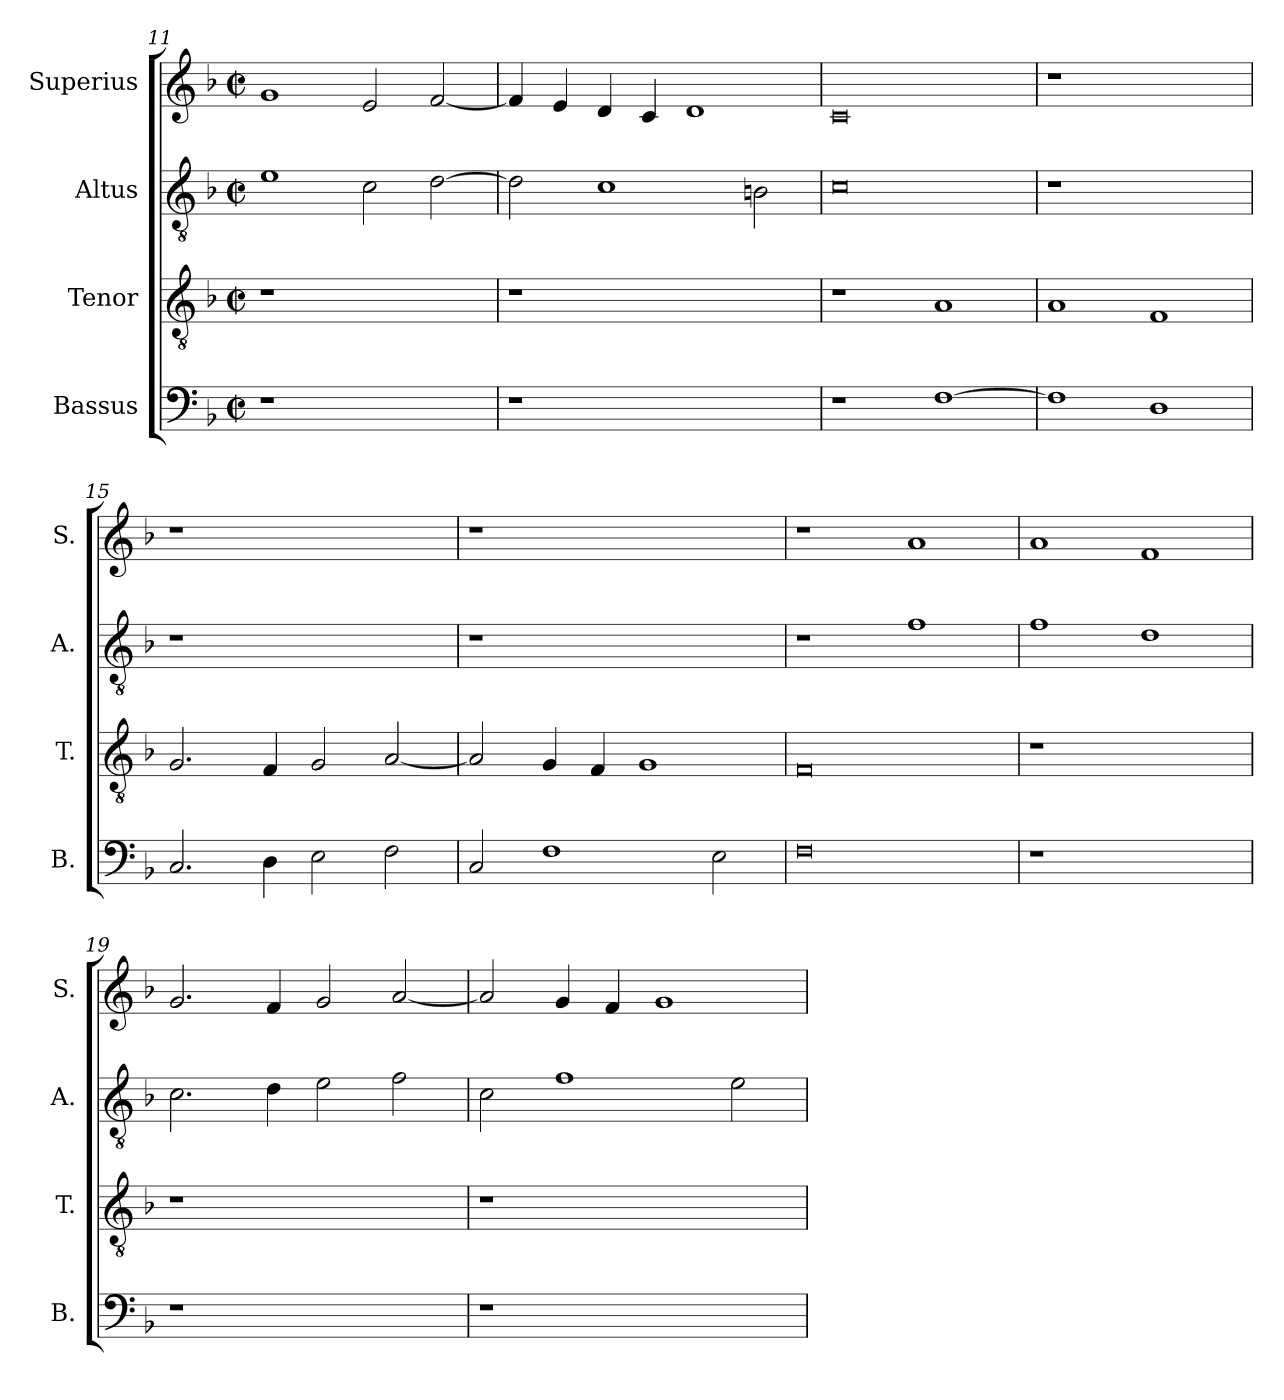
**kern	**kern	**kern	**kern
*part4	*part3	*part2	*part1
*staff4	*staff3	*staff2	*staff1
*I"Bassus	*I"Tenor	*I"Altus	*I"Superius
*I'B.	*I'T.	*I'A.	*I'S.
*clefF4	*clefGv2	*clefGv2	*clefG2
*	*ITrd7c12	*ITrd7c12	*
*k[b-]	*k[b-]	*k[b-]	*k[b-]
*F:	*F:	*F:	*F:
*M2/2	*M2/2	*M2/2	*M2/2
*met(c|)	*met(c|)	*met(c|)	*met(c|)
=11	=11	=11	=11
!LO:N:vis=1	!LO:N:vis=1	!	!
1r	1r	1Ei	1gi
1ryy	1ryy	2Ci\	2ei/
.	.	[>2Di\	[<2fi/
=12	=12	=12	=12
!LO:N:vis=1	!LO:N:vis=1	!	!
1r	1r	2Di\]	4fi/]
.	.	.	4ei/
.	.	1Ci	4di/
.	.	.	4ci/
1ryy	1ryy	.	1di
.	.	2BBni\	.
=13	=13	=13	=13
1r	1r	0Ci	0ci
[>1Fi	1AAi	.	.
!!LO:PB:g=z
=14	=14	=14	=14
!	!	!LO:N:vis=1	!LO:N:vis=1
1Fi]	1AAi	1r	1r
1Di	1FFi	1ryy	1ryy
=15	=15	=15	=15
!	!	!LO:N:vis=1	!LO:N:vis=1
2.Ci/	2.GGi/	1r	1r
4Di\	4FFi/	.	.
2Ei\	2GGi/	1ryy	1ryy
2Fi\	[<2AAi/	.	.
=16	=16	=16	=16
!	!	!LO:N:vis=1	!LO:N:vis=1
2Ci/	2AAi/]	1r	1r
1Fi	4GGi/	.	.
.	4FFi/	.	.
.	1GGi	1ryy	1ryy
2Ei\	.	.	.
=17	=17	=17	=17
0Fi	0FFi	1r	1r
.	.	1Fi	1ai
=18	=18	=18	=18
!LO:N:vis=1	!LO:N:vis=1	!	!
1r	1r	1Fi	1ai
1ryy	1ryy	1Di	1fi
=19	=19	=19	=19
!LO:N:vis=1	!LO:N:vis=1	!	!
1r	1r	2.Ci\	2.gi/
.	.	4Di\	4fi/
1ryy	1ryy	2Ei\	2gi/
.	.	2Fi\	[<2ai/
!!LO:LB:g=z
=20	=20	=20	=20
!LO:N:vis=1	!LO:N:vis=1	!	!
1r	1r	2Ci\	2ai/]
.	.	1Fi	4gi/
.	.	.	4fi/
1ryy	1ryy	.	1gi
.	.	2Ei\	.
=	=	=	=
*-	*-	*-	*-
